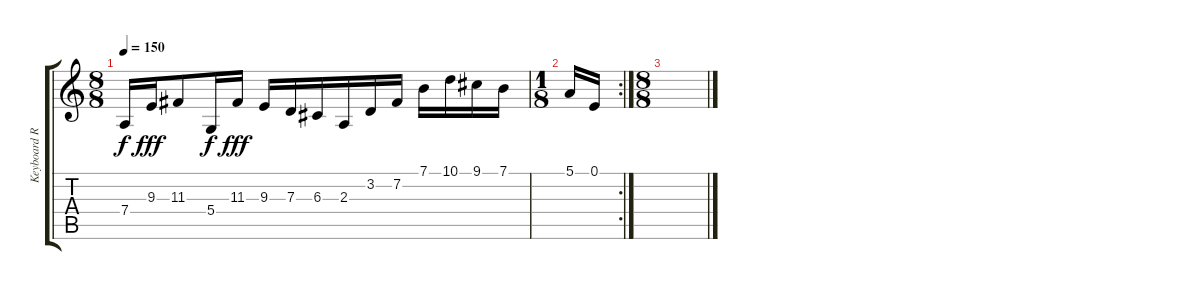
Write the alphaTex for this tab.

\track ("Keyboard Right Hand" "Keyboard R") {instrument electricgrandpiano}
\staff {score tabs}
\tuning (E4 B3 G3 D3 A2 E2) {hide}
\ts (8 8)
\tempo 150
\clef g2
\ks c
7.4.16{dy f} 9.3.16{dy fff} 11.3.8 5.4.16{dy f} 11.3.16{dy fff} 9.3.16 7.3.16 6.3.16 2.3.16 3.2.16 7.2.16 7.1.16 10.1.16 9.1.16 7.1.16 |
\rc 2
\ts (1 8)
5.1.16 0.1.16 |
\ts (8 8)
